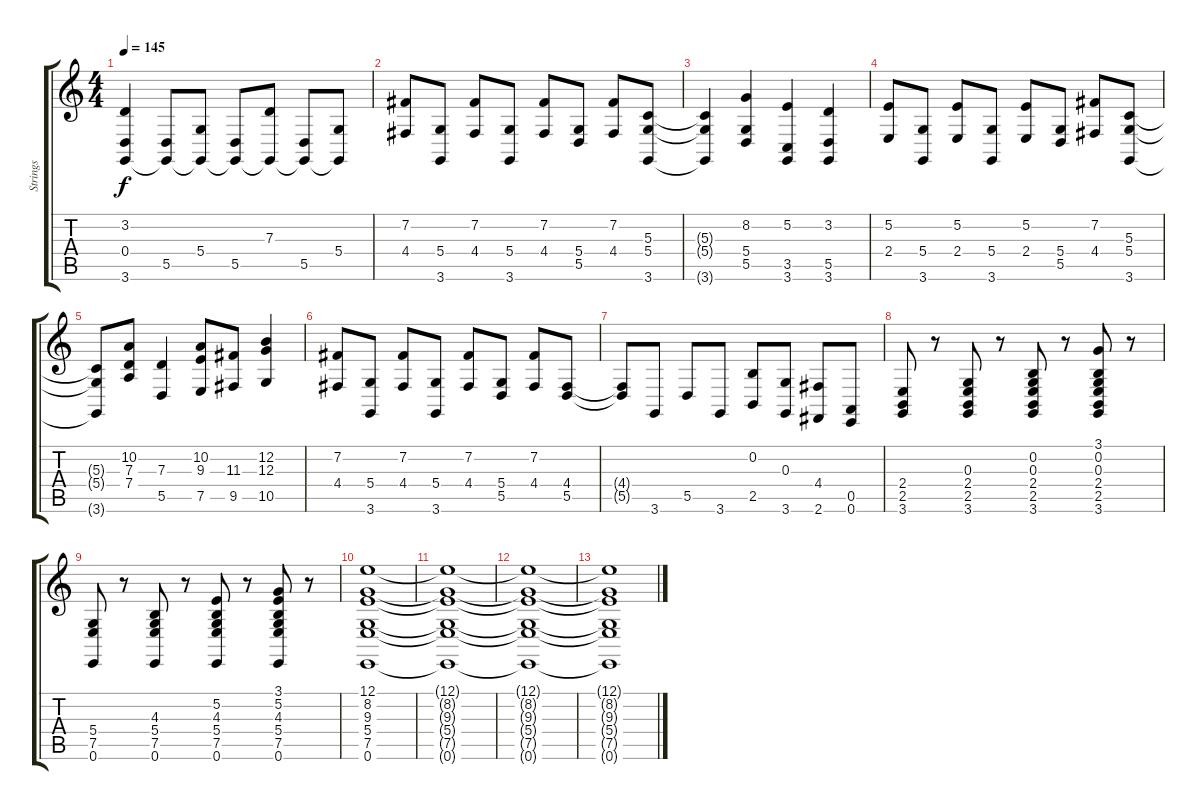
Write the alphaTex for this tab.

\track ("Strings" "Strings") {instrument stringensemble1}
\staff {score tabs}
\tuning (E4 B3 G3 D3 A2 E2) {hide}
\ts (4 4)
\tempo 145
\clef g2
\ks c
(3.2{t} 0.4{t} 3.6{t}).4{dy f} (5.5 3.6{t}).8 (5.4 3.6{t}).8 (5.5 3.6{t}).8 (7.3 3.6{t}).8 (5.5 3.6{t}).8 (5.4 3.6{t}).8 |
(7.2 4.4).8 (5.4 3.6).8 (7.2 4.4).8 (5.4 3.6).8 (7.2 4.4).8 (5.4 5.5).8 (7.2 4.4).8 (5.3 5.4 3.6).8 |
(5.3{t} 5.4{t} 3.6{t}).4 (8.2 5.4 5.5).4 (5.2 3.5 3.6).4 (3.2 5.5 3.6).4 |
(5.2 2.4).8 (5.4 3.6).8 (5.2 2.4).8 (5.4 3.6).8 (5.2 2.4).8 (5.4 5.5).8 (7.2 4.4).8 (5.3 5.4 3.6).8 |
(5.3{t} 5.4{t} 3.6{t}).8 (10.2 7.3 7.4).8 (7.3 5.5).4 (10.2 9.3 7.5).8 (11.3 9.5).8 (12.2 12.3 10.5).4 |
(7.2 4.4).8 (5.4 3.6).8 (7.2 4.4).8 (5.4 3.6).8 (7.2 4.4).8 (5.4 5.5).8 (7.2 4.4).8 (4.4 5.5).8 |
(4.4{t} 5.5{t}).8 3.6.8 5.5.8 3.6.8 (0.2 2.5).8 (0.3 3.6).8 (4.4 2.6).8 (0.5 0.6).8 |
(2.4 2.5 3.6).8 r.8 (0.3 2.4 2.5 3.6).8 r.8 (0.2 0.3 2.4 2.5 3.6).8 r.8 (3.1 0.2 0.3 2.4 2.5 3.6).8 r.8 |
(5.4 7.5 0.6).8 r.8 (4.3 5.4 7.5 0.6).8 r.8 (5.2 4.3 5.4 7.5 0.6).8 r.8 (3.1 5.2 4.3 5.4 7.5 0.6).8 r.8 |
(12.1 8.2 9.3 5.4 7.5 0.6).1 |
(12.1{t} 8.2{t} 9.3{t} 5.4{t} 7.5{t} 0.6{t}).1{volume 0} |
(12.1{t} 8.2{t} 9.3{t} 5.4{t} 7.5{t} 0.6{t}).1 |
(12.1{t} 8.2{t} 9.3{t} 5.4{t} 7.5{t} 0.6{t}).1
